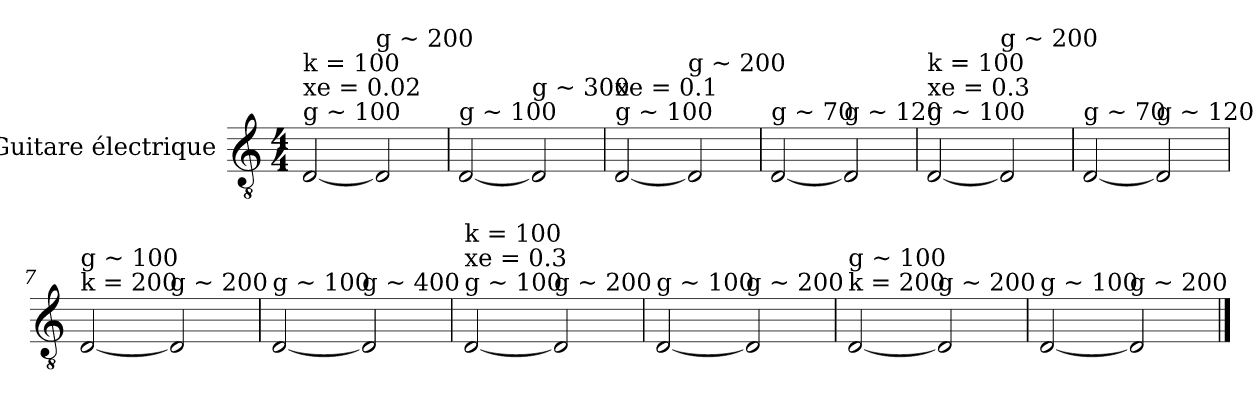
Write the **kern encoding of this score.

**kern
*part1
*staff1
*I"Guitare électrique
*I'Guit. El.
*clefGv2
*k[]
*M4/4
=1
!LO:TX:a:t=g ~ 100
!LO:TX:a:t=xe = 0.02
!LO:TX:a:t=k = 100
[2D/
!LO:TX:a:t=g ~ 200
2D/]
=2
!LO:TX:a:t=g ~ 100
[2D/
!LO:TX:a:t=g ~ 300
2D/]
=3
!LO:TX:a:t=g ~ 100
!LO:TX:a:t=xe = 0.1
[2D/
!LO:TX:a:t=g  ~ 200
2D/]
=4
!LO:TX:a:t=g ~ 70
[2D/
!LO:TX:a:t=g ~ 120
2D/]
=5
!LO:TX:a:t=g ~ 100
!LO:TX:a:t=xe = 0.3
!LO:TX:a:t=k = 100
[2D/
!LO:TX:a:t=g ~ 200
2D/]
=6
!LO:TX:a:t=g ~ 70
[2D/
!LO:TX:a:t=g ~ 120
2D/]
=7
!LO:TX:a:t=k = 200
!LO:TX:a:t=g ~ 100
[2D/
!LO:TX:a:t=g ~ 200
2D/]
=8
!LO:TX:a:t=g ~ 100
[2D/
!LO:TX:a:t=g ~ 400
2D/]
=9
!LO:TX:a:t=g ~ 100
!LO:TX:a:t=xe = 0.3
!LO:TX:a:t=k = 100
[2D/
!LO:TX:a:t=g ~ 200
2D/]
=10
!LO:TX:a:t=g ~ 100
[2D/
!LO:TX:a:t=g ~ 200
2D/]
=11
!LO:TX:a:t=k = 200
!LO:TX:a:t=g ~ 100
[2D/
!LO:TX:a:t=g ~ 200
2D/]
=12
!LO:TX:a:t=g ~ 100
[2D/
!LO:TX:a:t=g ~ 200
2D/]
==
*-
